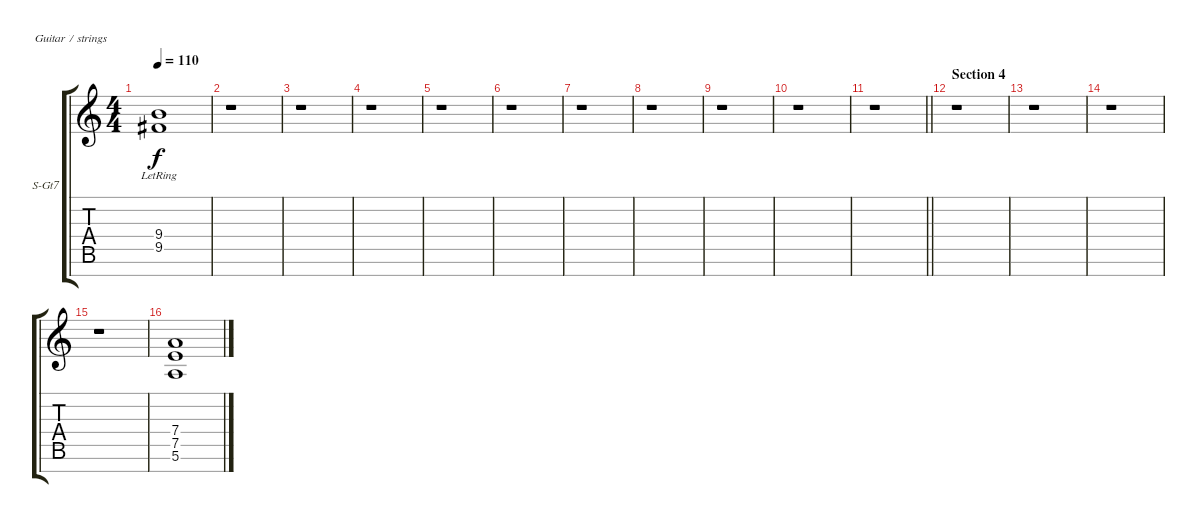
\bracketExtendMode groupsimilarinstruments
\firstSystemTrackNameOrientation horizontal
\otherSystemsTrackNameOrientation horizontal
\track ("Track 2" "S-Gt7") {instrument acousticguitarsteel}
\staff {score tabs}
\tuning (E4 B3 G3 D3 A2 E2 B1)
\ts (4 4)
\tempo 110
\clef g2
\ks c
(9.4{lr t} 9.5{lr t}).1{dy f} |
r.1 |
r.1 |
r.1 |
r.1 |
r.1 |
r.1 |
r.1 |
r.1 |
r.1 |
\barLineRight lightlight
r.1 |
\section ("" "Section 4")
r.1 |
r.1 |
r.1 |
r.1 |
(7.4 7.5 5.6).1
